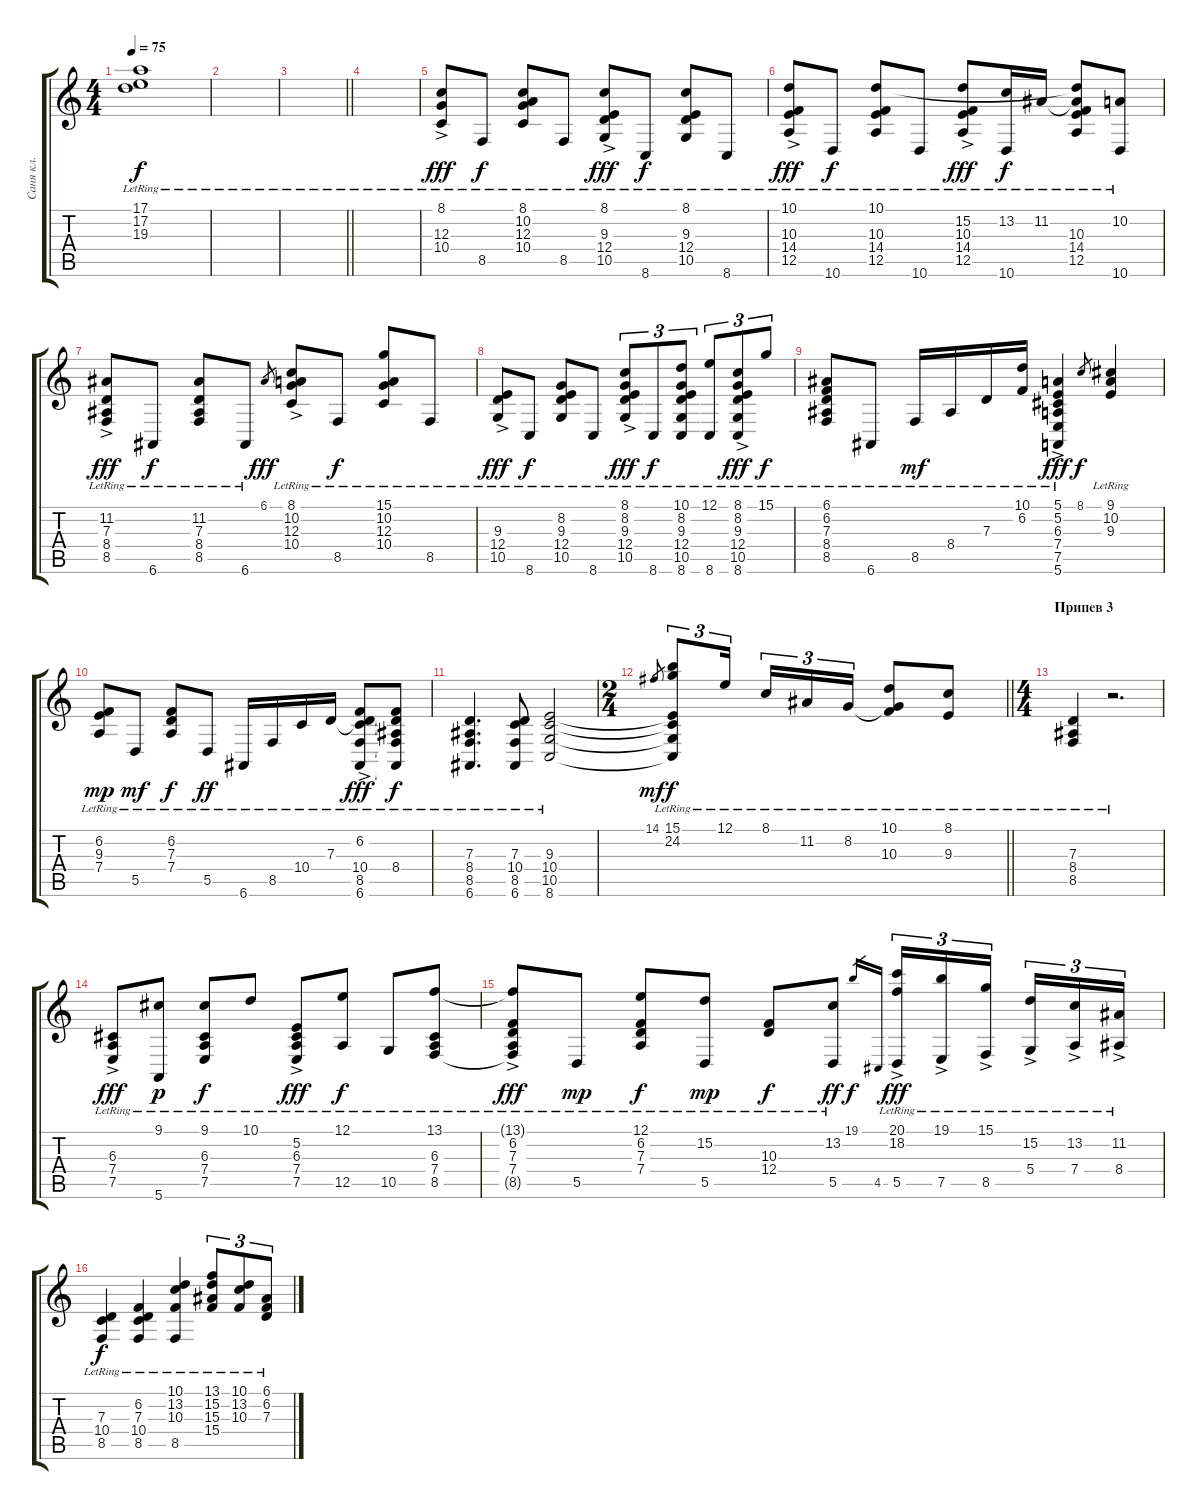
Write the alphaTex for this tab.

\track ("Саня кл." "Саня кл.") {instrument acousticgrandpiano}
\staff {score tabs}
\tuning (E4 B3 G3 D3 A2 E2) {hide}
\ts (4 4)
\tempo 75
\clef g2
\ks c
(17.1{lr} 17.2{lr} 19.3{lr}).1{dy f} |
|
\barLineRight lightlight
|
\section ("" "")
|
(8.1{ac lr} 12.3{ac lr} 10.4{ac lr}).8{dy fff} 8.5{lr}.8{dy f} (8.1{lr} 10.2{lr} 12.3{lr} 10.4{lr}).8 8.5{lr}.8 (8.1{ac lr} 9.3{ac lr} 12.4{ac lr} 10.5{ac lr}).8{dy fff} 8.6{lr}.8{dy f} (8.1{lr} 9.3{lr} 12.4{lr} 10.5{lr}).8 8.6{lr}.8 |
(10.1{ac lr} 10.3{ac lr} 14.4{ac lr} 12.5{ac lr}).8{dy fff} 10.6{lr}.8{dy f} (10.1{lr} 10.3{lr} 14.4{lr} 12.5{lr}).8 10.6{lr}.8 (15.2{lr} 10.3{ac lr} 14.4{ac lr} 12.5{ac lr}).8{dy fff} (13.2{lr} 10.6{lr}).16{dy f} 11.2{lr}.16 (10.1{t} 11.2{t} 10.3{lr} 14.4{lr} 12.5{lr}).8 (10.2{lr} 10.6{lr}).8 |
(11.2{ac lr} 7.3{ac lr} 8.4{ac lr} 8.5{ac lr}).8{dy fff} 6.6{lr}.8{dy f} (11.2{lr} 7.3{lr} 8.4{lr} 8.5{lr}).8 6.6{lr}.8 6.1.8{gr dy fff} (8.1{ac lr} 10.2{ac lr} 12.3{ac lr} 10.4{ac lr}).8 8.5{lr}.8{dy f} (15.1{lr} 10.2{lr} 12.3{lr} 10.4{lr}).8 8.5{lr}.8 |
(9.3{ac lr} 12.4{ac lr} 10.5{ac lr}).8{dy fff} 8.6{lr}.8{dy f} (8.2{lr} 9.3{lr} 12.4{lr} 10.5{lr}).8 8.6{lr}.8 (8.1{ac lr} 8.2{ac lr} 9.3{ac lr} 12.4{ac lr} 10.5{ac lr}).8{tu (3 2) dy fff} 8.6{lr}.8{tu (3 2) dy f} (10.1{lr} 8.2{lr} 9.3{lr} 12.4{lr} 10.5{lr} 8.6{lr}).8{tu (3 2)} (12.1{lr} 8.6{lr}).8{tu (3 2)} (8.1{ac lr} 8.2{ac lr} 9.3{ac lr} 12.4{ac lr} 10.5{ac lr} 8.6{ac lr}).8{tu (3 2) dy fff} 15.1{lr}.8{tu (3 2) dy f} |
(6.1{lr} 6.2{lr} 7.3{lr} 8.4{lr} 8.5{lr}).8 6.6{lr}.8 8.5{lr}.16{dy mf} 8.4{lr}.16 7.3{lr}.16 (10.1{lr} 6.2{lr}).16 (5.1{ac lr} 5.2{ac lr} 6.3{ac lr} 7.4{ac lr} 7.5{ac lr} 5.6{ac lr}).4{dy fff} 8.1.8{gr dy f} (9.1{lr} 10.2{lr} 9.3{lr}).4 |
(6.2{lr} 9.3{lr} 7.4{lr}).8{dy mp} 5.5{lr}.8{dy mf} (6.2{lr} 7.3{lr} 7.4{lr}).8{dy f} 5.5{lr}.8{dy ff} 6.6{lr}.16 8.5{lr}.16 10.4{lr}.16 7.3{lr}.16 (6.2{ac lr} 7.3{t} 10.4{ac lr} 8.5{ac lr} 6.6{ac lr}).8{dy fff} (6.2{t} 7.3{t} 8.4{lr} 8.5{t} 6.6{t}).8{dy f} |
(7.3{lr} 8.4{lr} 8.5{lr} 6.6{lr}).4{d} (7.3{lr} 10.4{lr} 8.5{lr} 6.6{lr}).8 (9.3{lr} 10.4{lr} 10.5{lr} 8.6{lr}).2 |
\ts (2 4)
\barLineRight lightlight
14.1.8{gr dy mf} (15.1{lr} 24.2{lr} 9.3{t} 10.4{t} 10.5{t} 8.6{t}).8{tu (3 2) dy f} 12.1{lr}.16{tu (3 2)} 8.1{lr}.16{tu (3 2)} 11.2{lr}.16{tu (3 2)} 8.2{lr}.16{tu (3 2)} (10.1{lr} 8.2{t} 10.3{lr}).8 (8.1{lr} 9.3{lr}).8 |
\ts (4 4)
\section ("" "Припев 3")
(7.3{lr} 8.4{lr} 8.5{lr}).4 r.2{d} |
(6.3{ac lr} 7.4{ac lr} 7.5{ac lr}).8{dy fff} (9.1{lr} 5.6{lr}).8{dy p} (9.1{lr} 6.3{lr} 7.4{lr} 7.5{lr}).8{dy f} 10.1{lr}.8 (5.2{ac lr} 6.3{ac lr} 7.4{ac lr} 7.5{ac lr}).8{dy fff} (12.1{lr} 12.5{lr}).8{dy f} 10.5{lr}.8 (13.1{lr} 6.3{lr} 7.4{lr} 8.5{lr}).8 |
(13.1{t} 6.2{ac lr} 7.3{ac lr} 7.4{ac lr} 8.5{t}).8{dy fff} 5.5{lr}.8{dy mp} (12.1{lr} 6.2{lr} 7.3{lr} 7.4{lr}).8{dy f} (15.2{lr} 5.5{lr}).8{dy mp} (10.3{lr} 12.4{lr}).8{dy f} (13.2{lr} 5.5{lr}).8{dy ff} 19.1.16{gr dy f} 4.5.16{gr} (20.1{ac lr} 18.2{ac lr} 5.5{ac lr}).16{tu (3 2) dy fff} (19.1{ac lr} 7.5{ac lr}).16{tu (3 2)} (15.1{ac lr} 8.5{ac lr}).16{tu (3 2)} (15.2{ac lr} 5.4{ac lr}).16{tu (3 2)} (13.2{ac lr} 7.4{ac lr}).16{tu (3 2)} (11.2{ac lr} 8.4{ac lr}).16{tu (3 2)} |
(7.3{lr} 10.4{lr} 8.5{lr}).4{dy f} (6.2{lr} 7.3{lr} 10.4{lr} 8.5{lr}).4 (10.1{lr} 13.2{lr} 10.3{lr} 8.5{lr}).4 (13.1{lr} 15.2{lr} 15.3{lr} 15.4{lr}).8{tu (3 2)} (10.1{lr} 13.2{lr} 10.3{lr}).8{tu (3 2)} (6.1{lr} 6.2{lr} 7.3{lr}).8{tu (3 2)}
